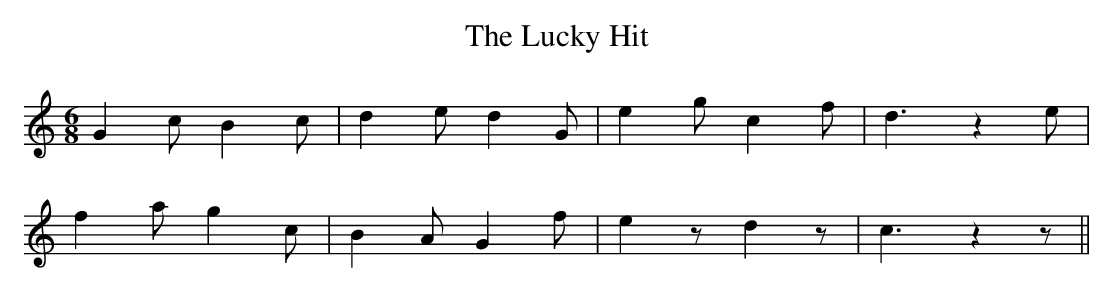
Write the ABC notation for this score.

X:1
T:Lucky Hit, The
M:6/8
L:1/8
K:C
G2c B2c|d2e d2G|e2g c2f|d3 z2e|
f2a g2c|B2A G2f|e2z d2z|c3 z2 z||
